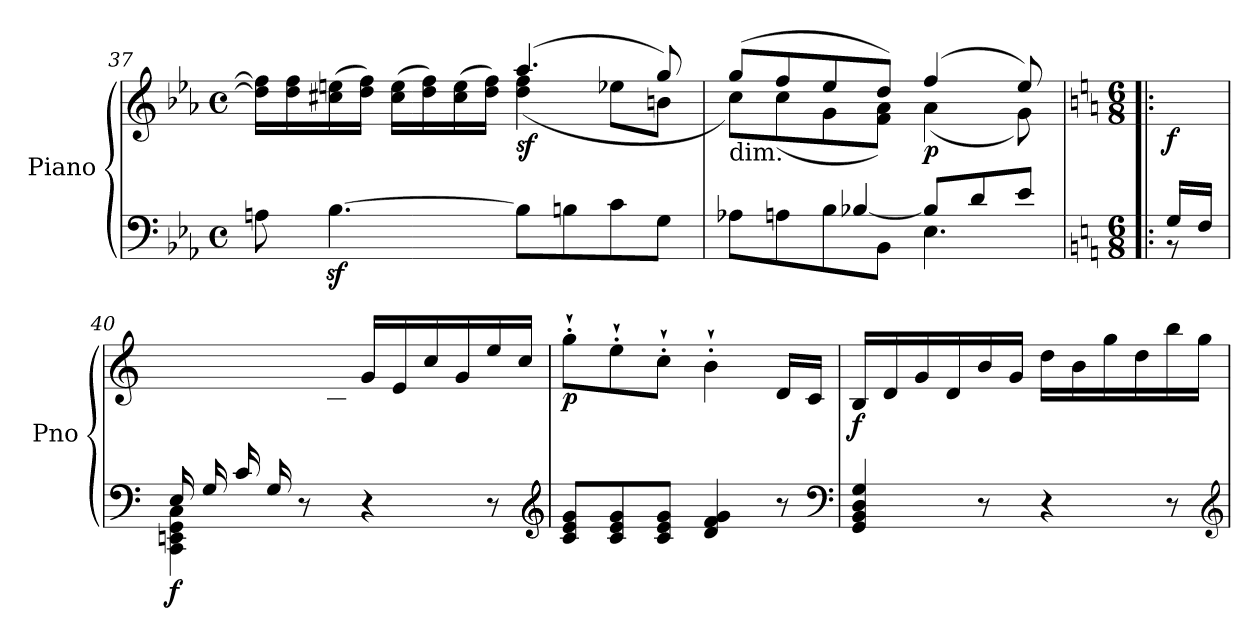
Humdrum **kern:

**kern	**kern	**dynam
*part1	*part1	*part1
*staff2	*staff1	*staff1/2
*I"Piano	*	*
*I'Pno	*	*
*clefF4	*clefG2	*
*k[b-e-a-]	*k[b-e-a-]	*
*E-:	*E-:	*
*M4/4	*M4/4	*
*met(c)	*met(c)	*
=37	=37	=37
*	*^	*
8An\	16dd\] 16ff\]LL	2ryy	.
.	16dd\ 16ff\	.	.
[4.B-z<\	(16cc#X\ 16een\	.	.
.	16dd\ 16ff\JJ)	.	.
.	(16cc#\ 16ee\LL	.	.
.	16dd\ 16ff\)	.	.
.	(16cc#\ 16ee\	.	.
.	16dd\ 16ff\JJ)	.	.
!	!	!	!LO:DY:b
8B-\L]	(4.aa-/	(4dd\ 4ff\	sf
8Bn\	.	.	.
8c\	.	8ee-X\L	.
8G\J	8gg/)	8bn\J	.
!!LO:LB:g=z	!!
=38	=38	=38	=38
*^	*	*	*
!	!	!LO:TX:b:t=dim.	!	!
8A-X\L	4ryy	(8gg/L	8cc\L)	.
8An\	.	8ff/	(8cc\	.
8B-\	[4B-X/	8ee-/	8g\	.
8BB-\J	.	8dd/J)	8f\ 8a-\J)	.
!	!	!	!	!LO:DY:b
4.E-\	8B-/L]	(4ff/	(4a-\	p
.	8d/	.	.	.
.	8e-/J	8ee-/)	8g\)	.
*	*	*v	*v	*
=39!|:	=39!|:	=39!|:	=39!|:
*k[]	*	*k[]	*
*C:	*	*C:	*
*M6/8	*	*M6/8	*
*	*	*^	*
!	!	!LO:TX:a:t=Allegro	!	!
!	!	!	!	!LO:DY:b
*	*	*v	*v	*
16G/LL	8rBB	8ryy	f
16F/JJ	.	.	.
=40	=40	=40	=40
!	!	!	!LO:DY:b=2
16E/LL	4CC\ 4EEn\ 4GG\ 4C\	4ryy	f
16G/	.	.	.
16c/	.	.	.
16G/	.	.	.
2ryy	8r	16e\	.
.	.	16c\JJ	.
.	4r	16g/LL	.
.	.	16e/	.
.	.	16cc/	.
.	.	16g/	.
.	8r	16ee/	.
.	.	16cc/JJ	.
*v	*v	*	*
*clefG2	*	*
=41	=41	=41
!	!	!LO:DY:b
8c/ 8e/ 8g/L	8gg`'\L	p
8c/ 8e/ 8g/	8ee`'\	.
8c/ 8e/ 8g/J	8cc`'\J	.
4d/ 4f/ 4g/	4b`'\	.
8r	16d/LL	.
.	16c/JJ	.
*clefF4	*	*
=42	=42	=42
!	!	!LO:DY:b
4GG/ 4BB/ 4D/ 4G/	16B/LL	f
.	16d/	.
.	16g/	.
.	16d/	.
8r	16b/	.
.	16g/JJ	.
4r	16dd\LL	.
.	16b\	.
.	16gg\	.
.	16dd\	.
8r	16bb\	.
.	16gg\JJ	.
*clefG2	*	*
=	=	=
*-	*-	*-
